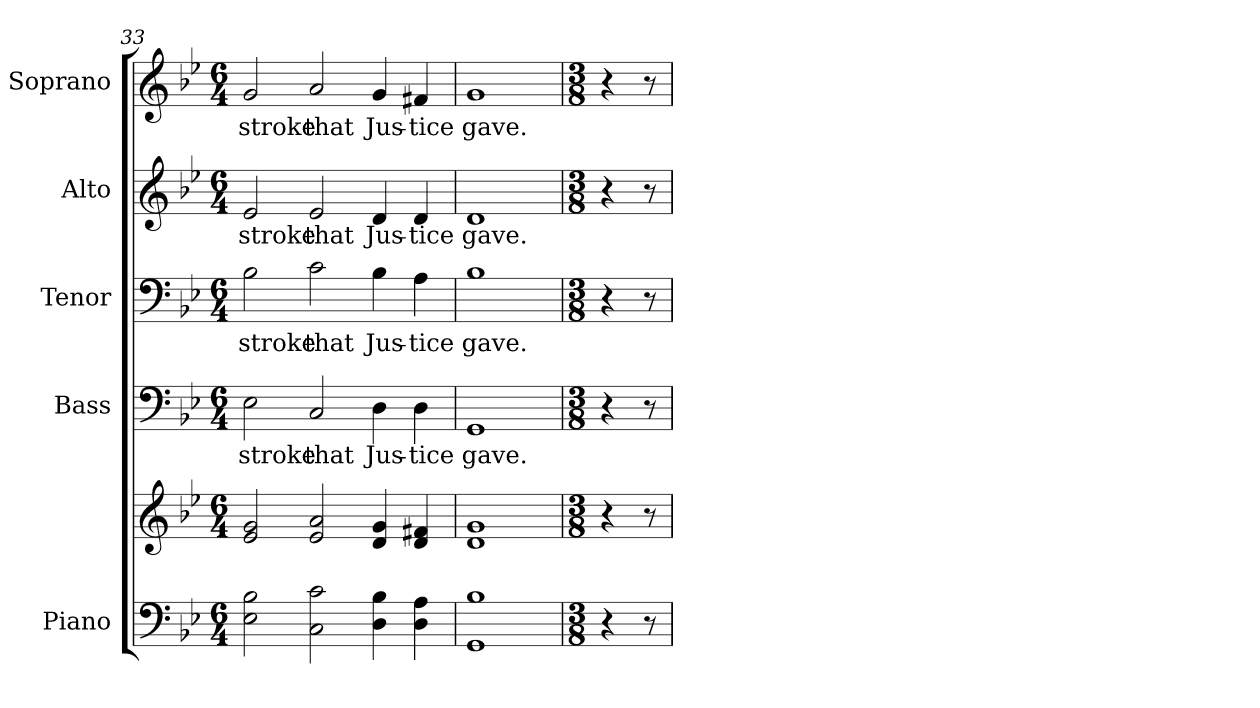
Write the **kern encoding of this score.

**kern	**kern	**kern	**text	**kern	**text	**kern	**text	**kern	**text
*part5	*part5	*part4	*part4	*part3	*part3	*part2	*part2	*part1	*part1
*staff6	*staff5	*staff4	*staff4	*staff3	*staff3	*staff2	*staff2	*staff1	*staff1
*I"Piano	*	*I"Bass	*	*I"Tenor	*	*I"Alto	*	*I"Soprano	*
*I'Pno.	*	*I'B.	*	*I'T.	*	*I'A.	*	*I'S.	*
!!LO:PB:g=z
*clefF4	*clefG2	*clefF4	*	*clefF4	*	*clefG2	*	*clefG2	*
*k[b-e-]	*k[b-e-]	*k[b-e-]	*	*k[b-e-]	*	*k[b-e-]	*	*k[b-e-]	*
*B-:	*B-:	*B-:	*	*B-:	*	*B-:	*	*B-:	*
*M6/4	*M6/4	*M6/4	*	*M6/4	*	*M6/4	*	*M6/4	*
=33	=33	=33	=33	=33	=33	=33	=33	=33	=33
!	!	!	!LO:LY:b:color=#000000	!	!	!	!	!	!
!	!	!	!	!	!LO:LY:b:color=#000000	!	!	!	!
!	!	!	!	!	!	!	!LO:LY:b:color=#000000	!	!
!	!	!	!	!	!	!	!	!	!LO:LY:b:color=#000000
2E-i\ 2B-i	2e-i/ 2gi	2E-i\	stroke	2B-i\	stroke	2e-i/	stroke	2gi/	stroke
!	!	!	!LO:LY:b:color=#000000	!	!	!	!	!	!
!	!	!	!	!	!LO:LY:b:color=#000000	!	!	!	!
!	!	!	!	!	!	!	!LO:LY:b:color=#000000	!	!
!	!	!	!	!	!	!	!	!	!LO:LY:b:color=#000000
2Ci\ 2ci	2e-i/ 2ai	2Ci/	that	2ci\	that	2e-i/	that	2ai/	that
!	!	!	!LO:LY:b:color=#000000	!	!	!	!	!	!
!	!	!	!	!	!LO:LY:b:color=#000000	!	!	!	!
!	!	!	!	!	!	!	!LO:LY:b:color=#000000	!	!
!	!	!	!	!	!	!	!	!	!LO:LY:b:color=#000000
4Di\ 4B-i	4di/ 4gi	4Di\	Jus-	4B-i\	Jus-	4di/	Jus-	4gi/	Jus-
!	!	!	!LO:LY:b:color=#000000	!	!	!	!	!	!
!	!	!	!	!	!LO:LY:b:color=#000000	!	!	!	!
!	!	!	!	!	!	!	!LO:LY:b:color=#000000	!	!
!	!	!	!	!	!	!	!	!	!LO:LY:b:color=#000000
4Di\ 4Ai	4di/ 4f#Xi	4Di\	-tice	4Ai\	-tice	4di/	-tice	4f#Xi/	-tice
=34	=34	=34	=34	=34	=34	=34	=34	=34	=34
!	!	!	!LO:LY:b:color=#000000	!	!	!	!	!	!
!	!	!	!	!	!LO:LY:b:color=#000000	!	!	!	!
!	!	!	!	!	!	!	!LO:LY:b:color=#000000	!	!
!	!	!	!	!	!	!	!	!	!LO:LY:b:color=#000000
1GGi 1B-i	1di 1gi	1GGi	gave.	1B-i	gave.	1di	gave.	1gi	gave.
!!LO:PB:g=z
=35	=35	=35	=35	=35	=35	=35	=35	=35	=35
*M3/8	*M3/8	*M3/8	*	*M3/8	*	*M3/8	*	*M3/8	*
4r	4r	4r	.	4r	.	4r	.	4r	.
8r	8r	8r	.	8r	.	8r	.	8r	.
=	=	=	=	=	=	=	=	=	=
*-	*-	*-	*-	*-	*-	*-	*-	*-	*-
